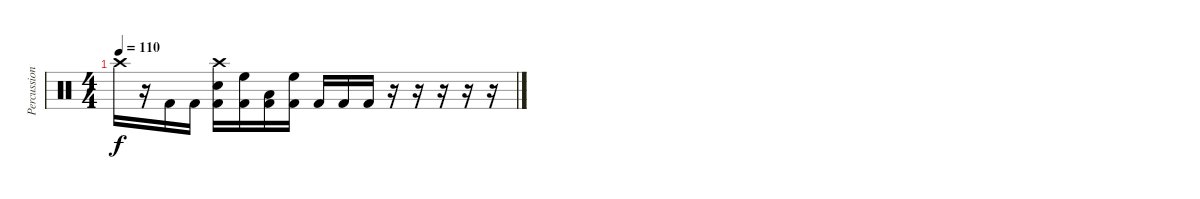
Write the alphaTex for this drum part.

\track ("Percussion" "Percussion") {instrument percussion}
\staff {score}
\articulation defaults
\ts (4 4)
\tempo 110
\clef neutral
\ks c "Crash high (hit)".16{dy f}
r.16 "Kick (hit) 2".16 "Kick (hit) 2".16 ("Crash high (hit)" "Electric Snare (hit)" "Kick (hit) 2").16 ("High Floor Tom (hit)" "Kick (hit) 2").16 ("Low Tom (hit)" "Kick (hit) 2").16 ("High Floor Tom (hit)" "Kick (hit) 2").16 "Kick (hit) 2".16 "Kick (hit) 2".16 "Kick (hit) 2".16 r.16 r.16 r.16 r.16 r.16
